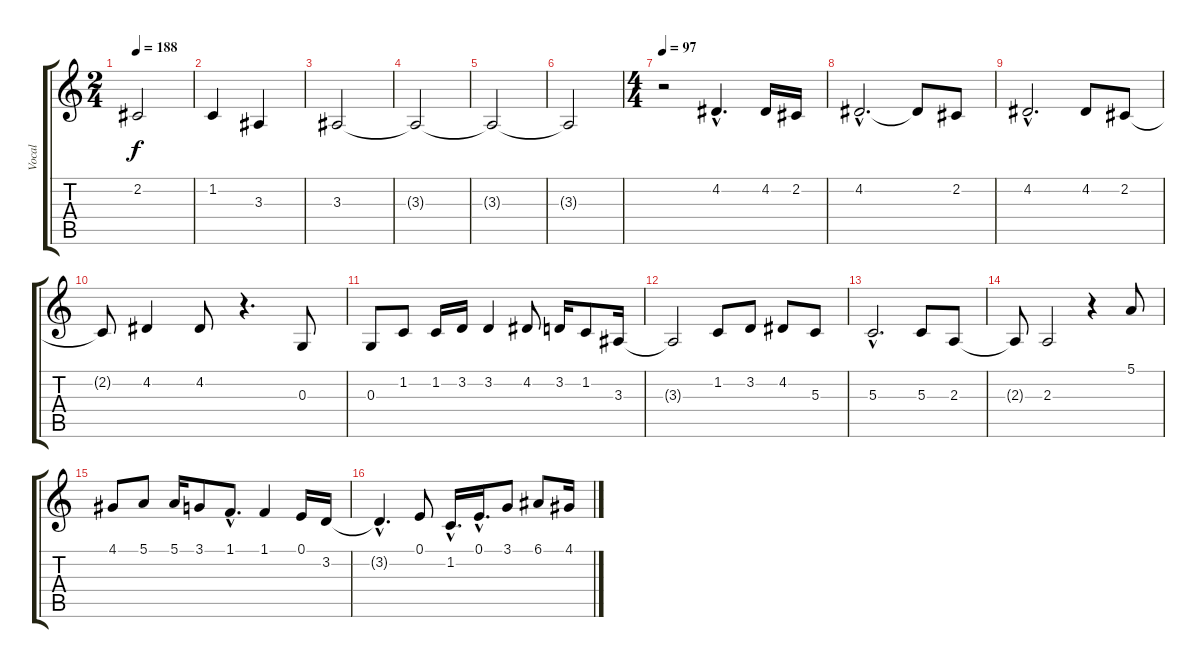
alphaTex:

\track ("Vocal" "Vocal") {instrument viola}
\staff {score tabs}
\tuning (E4 B3 G3 D3 A2 E2) {hide}
\ts (2 4)
\tempo 188
\clef g2
\ks c
2.2{t}.2{dy f} |
1.2.4 3.3.4 |
3.3.2 |
3.3{t}.2 |
3.3{t}.2 |
3.3{t}.2 |
\ts (4 4)
\tempo 97
r.2 4.2{hac}.4{d} 4.2.16 2.2.16 |
4.2{hac}.2{d} 4.2{t}.8 2.2.8 |
4.2{hac}.2{d} 4.2.8 2.2.8 |
2.2{t}.8 4.2.4 4.2.8 r.4{d} 0.3.8 |
0.3.8 1.2.8 1.2.16 3.2.16 3.2.4 4.2.8 3.2.16 1.2.8 3.3.16 |
3.3{t}.2 1.2.8 3.2.8 4.2.8 5.3.8 |
5.3{hac}.2{d} 5.3.8 2.3.8 |
2.3{t}.8 2.3.2 r.4 5.1.8 |
4.1.8 5.1.8 5.1.16 3.1.8 1.1{hac}.8{d} 1.1.4 0.1.16 3.2.16 |
3.2{hac t}.4{d} 0.1.8 1.2{hac}.16{d} 0.1{hac}.16{d} 3.1.8 6.1.8 4.1.16
